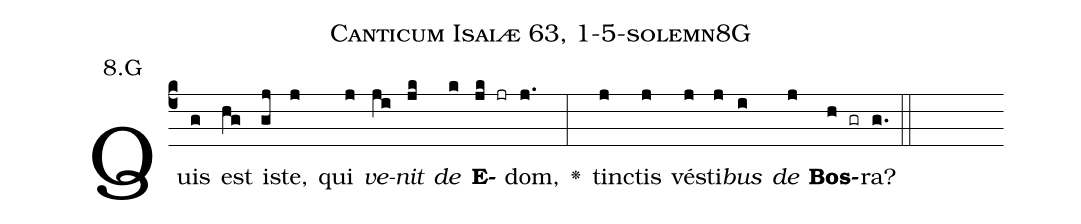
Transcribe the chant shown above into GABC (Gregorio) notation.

name: Canticum Isaiæ 63, 1-5-solemn8G;
annotation: 8.G;
%%
(c4)Quis(g) est(hg) i(gj)ste,(j) qui(j) <i>ve</i>(ji)<i>nit</i>(jk) <i>de</i>(k) <b>E</b>(jk jr)dom,(j.) <v>\greheightstar</v>(:) tin(j)ctis(j) vé(j)sti(j)<i>bus</i>(i) <i>de</i>(j) <b>Bos</b>(h gr)ra?(g.) (::)


%E(j) u(j) o(i) u(j) a(h) e.(g.) (::)
